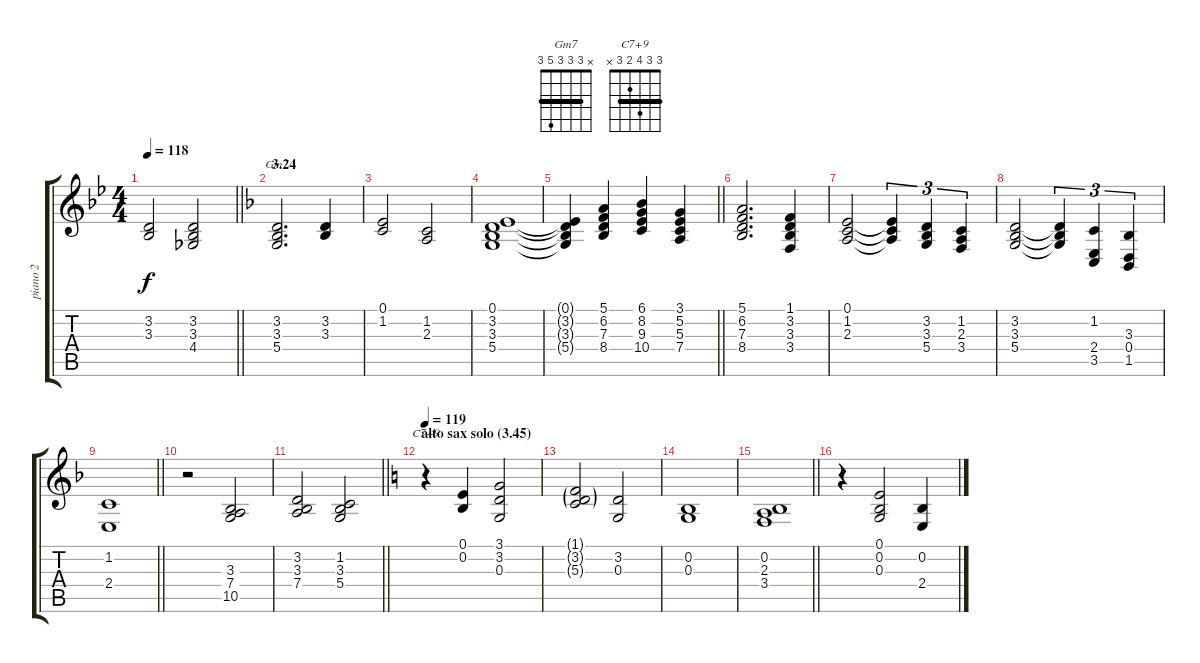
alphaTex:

\track ("piano 2" "piano 2") {instrument acousticgrandpiano}
\staff {score tabs}
\tuning (E4 B3 G3 D3 A2 E2) {hide}
\chord ("Gm7" x 3 3 3 5 3) {barre 3}
\chord ("C7+9" 3 3 4 2 3 x) {barre 3}
\ts (4 4)
\tempo 118
\clef g2
\barLineRight lightlight
\ks bb
(3.2{t} 3.3{t}).2{dy f} (3.2 3.3 4.4).2 |
\section ("" "3.24")
\ks f
(3.2 3.3 5.4).2{d ch "Gm7"} (3.2 3.3).4 |
(0.1 1.2).2 (1.2 2.3).2 |
(0.1 3.2 3.3 5.4).1 |
\barLineRight lightlight
(0.1{t} 3.2{t} 3.3{t} 5.4{t}).4 (5.1 6.2 7.3 8.4).4 (6.1 8.2 9.3 10.4).4 (3.1 5.2 5.3 7.4).4 |
(5.1 6.2 7.3 8.4).2{d} (1.1 3.2 3.3 3.4).4 |
(0.1 1.2 2.3).2 (0.1{t} 1.2{t} 2.3{t}).4{tu (3 2)} (3.2 3.3 5.4).4{tu (3 2)} (1.2 2.3 3.4).4{tu (3 2)} |
(3.2 3.3 5.4).2 (3.2{t} 3.3{t} 5.4{t}).4{tu (3 2)} (1.2 2.4 3.5).4{tu (3 2)} (3.3 0.4 1.5).4{tu (3 2)} |
\barLineRight lightlight
(1.2 2.4).1 |
r.2 (3.3 7.4 10.5).2 |
\barLineRight lightlight
(3.2 3.3 7.4).2 (1.2 3.3 5.4).2 |
\section ("" "alto sax solo (3.45)")
\tempo 119
\ks c
r.4{ch "C7+9"} (0.1 0.2).4 (3.1 3.2 0.3).2 |
(1.1{g} 3.2{g} 5.3{g}).2 (3.2 0.3).2 |
(0.2 0.3).1 |
\barLineRight lightlight
(0.2 2.3 3.4).1 |
r.4 (0.1 0.2 0.3).2 (0.2 2.4).4
